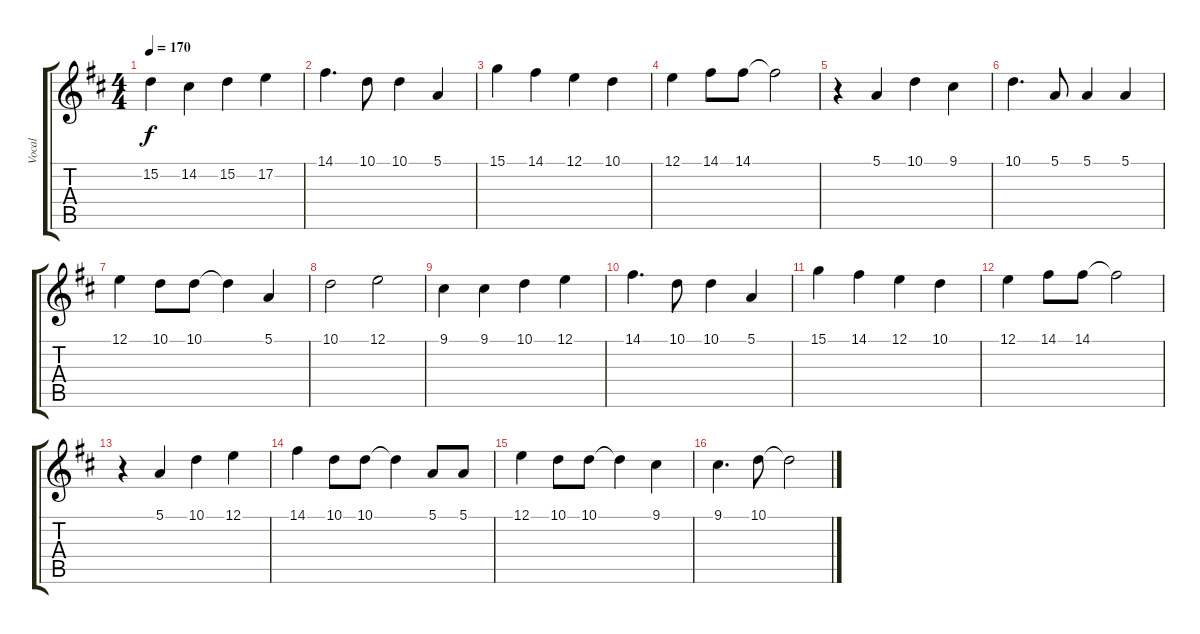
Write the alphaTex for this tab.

\track ("Vocal" "Vocal") {instrument flute}
\staff {score tabs}
\tuning (E4 B3 G3 D3 A2 E2) {hide}
\ts (4 4)
\tempo 170
\clef g2
\ks d
15.2.4{dy f} 14.2.4 15.2.4 17.2.4 |
14.1.4{d} 10.1.8 10.1.4 5.1.4 |
15.1.4 14.1.4 12.1.4 10.1.4 |
12.1.4 14.1.8 14.1.8 14.1{t}.2 |
r.4 5.1.4 10.1.4 9.1.4 |
10.1.4{d} 5.1.8 5.1.4 5.1.4 |
12.1.4 10.1.8 10.1.8 10.1{t}.4 5.1.4 |
10.1.2 12.1.2 |
9.1.4 9.1.4 10.1.4 12.1.4 |
14.1.4{d} 10.1.8 10.1.4 5.1.4 |
15.1.4 14.1.4 12.1.4 10.1.4 |
12.1.4 14.1.8 14.1.8 14.1{t}.2 |
r.4 5.1.4 10.1.4 12.1.4 |
14.1.4 10.1.8 10.1.8 10.1{t}.4 5.1.8 5.1.8 |
12.1.4 10.1.8 10.1.8 10.1{t}.4 9.1.4 |
9.1.4{d} 10.1.8 10.1{t}.2
